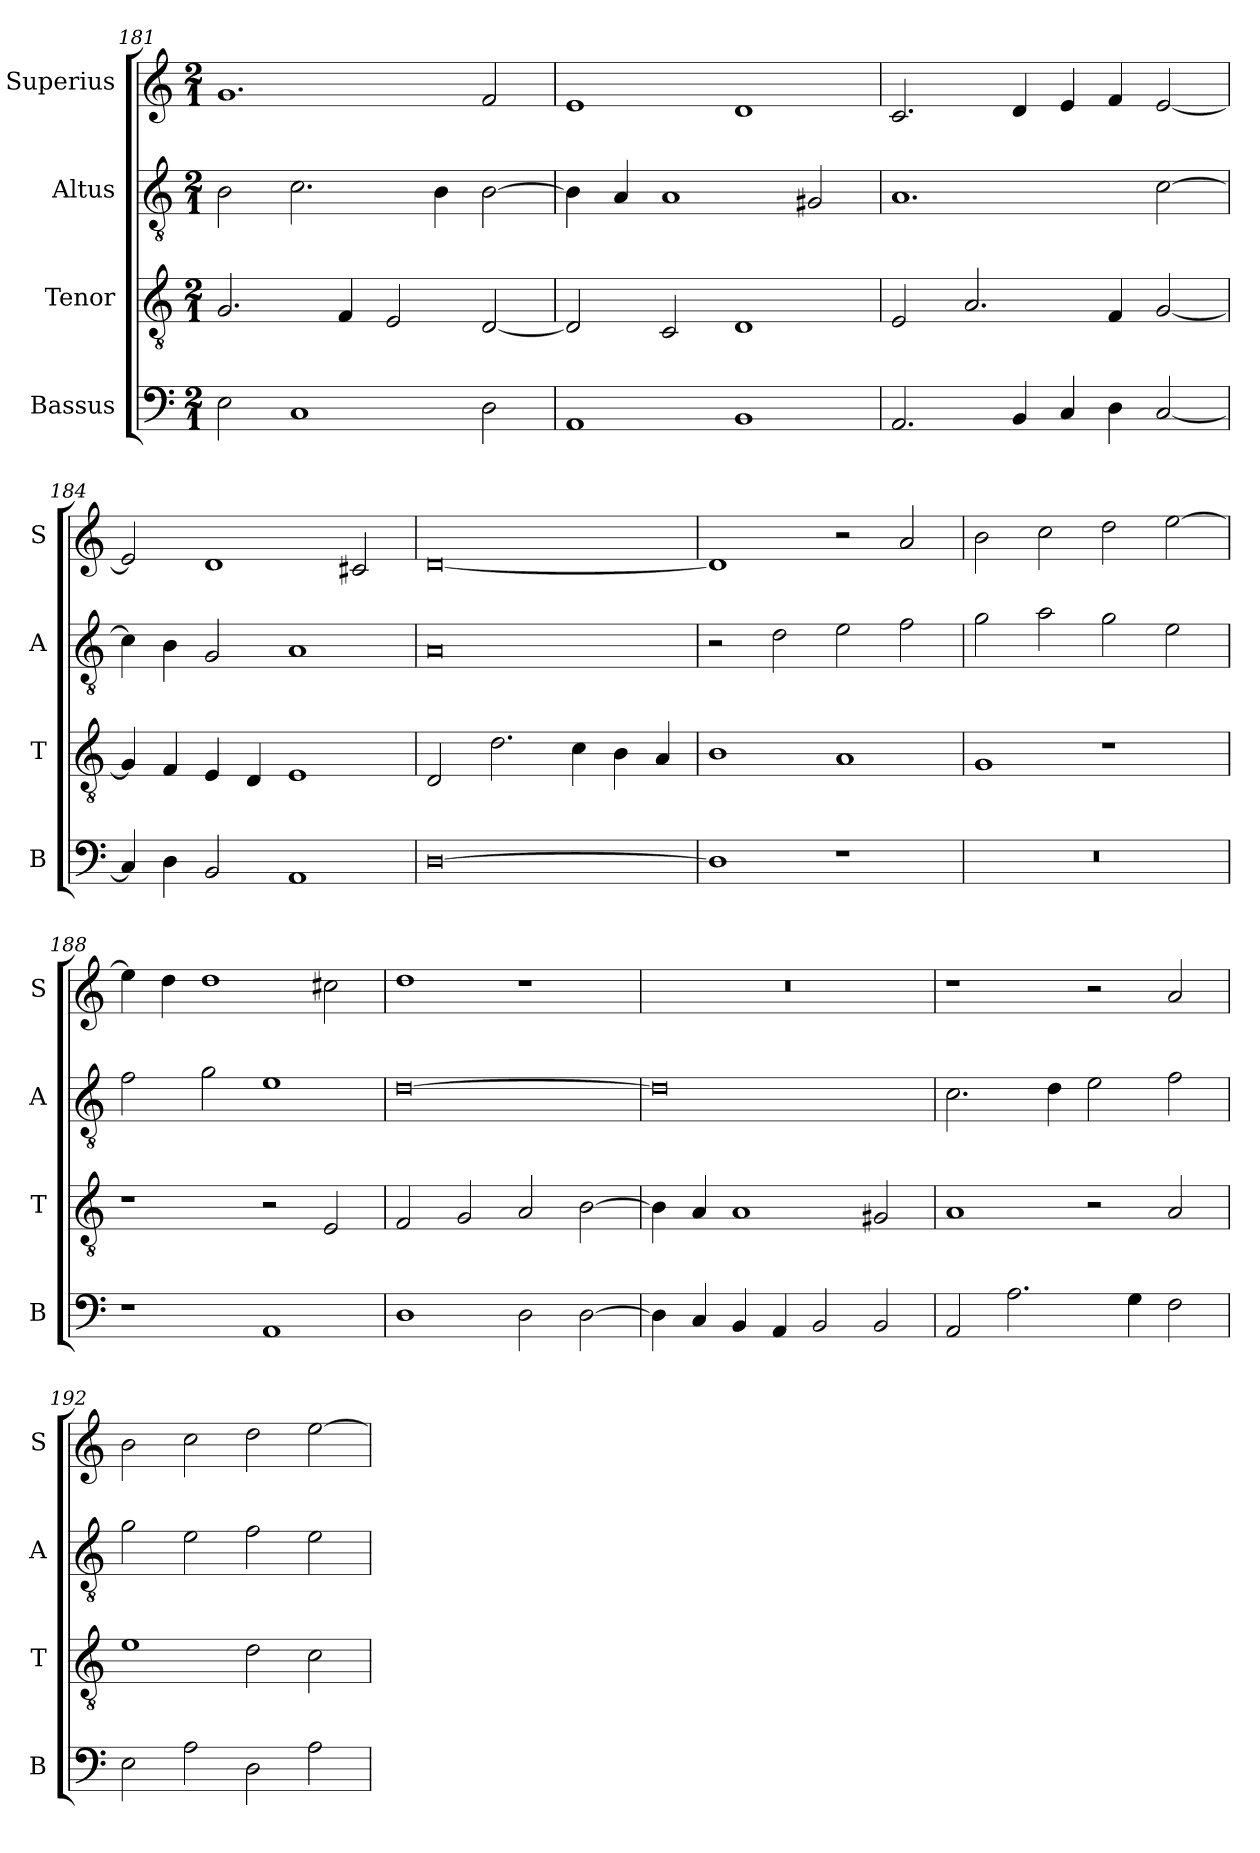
**kern	**kern	**kern	**kern
*part4	*part3	*part2	*part1
*staff4	*staff3	*staff2	*staff1
*I"Bassus	*I"Tenor	*I"Altus	*I"Superius
*I'B	*I'T	*I'A	*I'S
*clefF4	*clefGv2	*clefGv2	*clefG2
*k[]	*k[]	*k[]	*k[]
*M2/1	*M2/1	*M2/1	*M2/1
=181	=181	=181	=181
2E\	2.G/	2B\	1.g
1C	.	2.c\	.
.	4F/	.	.
.	2E/	.	.
.	.	4B\	.
2D\	[2D/	[2B\	2f/
=182	=182	=182	=182
1AA	2D/]	4B\]	1e
.	.	4A/	.
.	2C/	1A	.
1BB	1D	.	1d
.	.	2G#X/	.
=183	=183	=183	=183
2.AA/	2E/	1.A	2.c/
.	2.A/	.	.
4BB/	.	.	4d/
4C/	.	.	4e/
4D\	4F/	.	4f/
[2C/	[2G/	[2c\	[2e/
=184	=184	=184	=184
4C/]	4G/]	4c\]	2e/]
4D\	4F/	4B\	.
2BB/	4E/	2G/	1d
.	4D/	.	.
1AA	1E	1A	.
.	.	.	2c#X/
=185	=185	=185	=185
[0D	2D/	0A	[0d
.	2.d\	.	.
.	4c\	.	.
.	4B\	.	.
.	4A/	.	.
=186	=186	=186	=186
1D]	1B	2r	1d]
.	.	2d\	.
1r	1A	2e\	2r
.	.	2f\	2a/
=187	=187	=187	=187
0r	1G	2g\	2b\
.	.	2a\	2cc\
.	1r	2g\	2dd\
.	.	2e\	[2ee\
=188	=188	=188	=188
1r	1r	2f\	4ee\]
.	.	.	4dd\
.	.	2g\	1dd
1AA	2r	1e	.
.	2E/	.	2cc#X\
=189	=189	=189	=189
1D	2F/	[0d	1dd
.	2G/	.	.
2D\	2A/	.	1r
[2D\	[2B\	.	.
=190	=190	=190	=190
4D\]	4B\]	0d]	0r
4C/	4A/	.	.
4BB/	1A	.	.
4AA/	.	.	.
2BB/	.	.	.
2BB/	2G#X/	.	.
=191	=191	=191	=191
2AA/	1A	2.c\	1r
2.A\	.	.	.
.	.	4d\	.
.	2r	2e\	2r
4G\	.	.	.
2F\	2A/	2f\	2a/
=192	=192	=192	=192
2E\	1e	2g\	2b\
2A\	.	2e\	2cc\
2D\	2d\	2f\	2dd\
2A\	2c\	2e\	[2ee\
=	=	=	=
*-	*-	*-	*-
